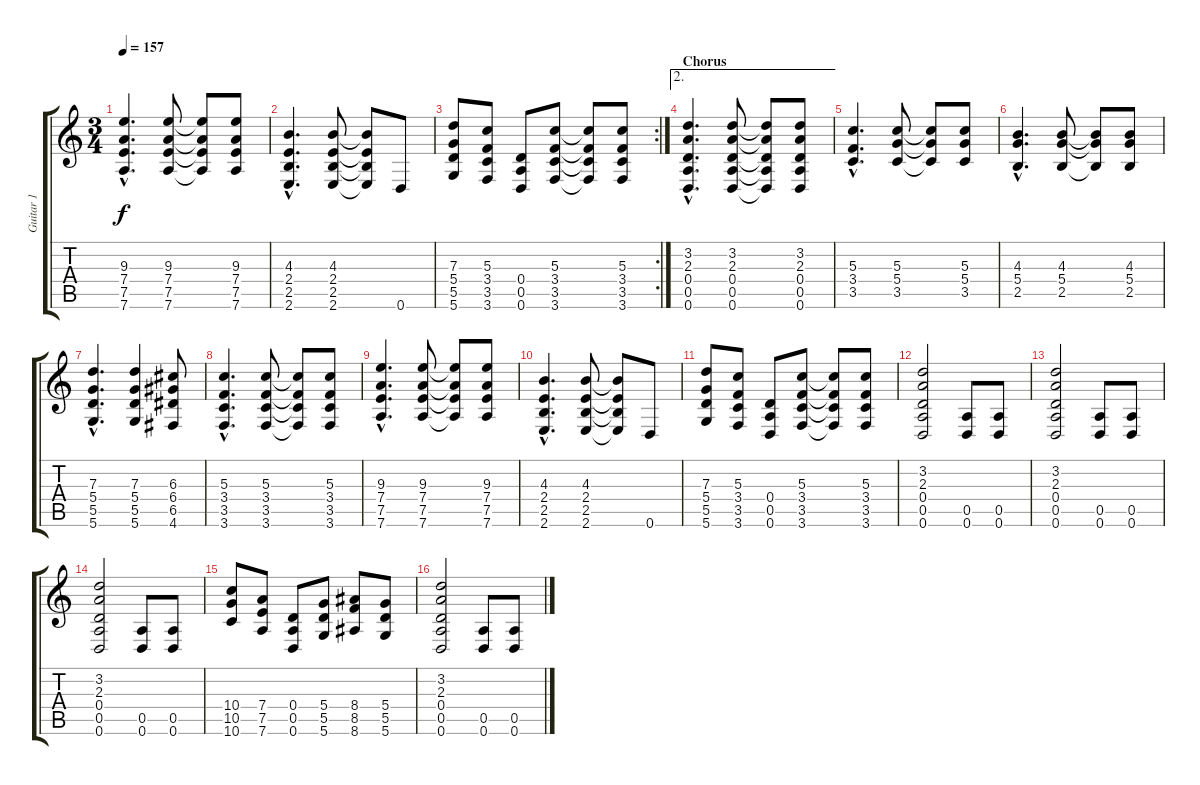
\track ("Guitar 1" "Guitar 1") {instrument distortionguitar}
\staff {score tabs}
\tuning (E4 B3 G3 D3 A2 D2) {hide}
\ts (3 4)
\tempo 157
\clef g2
\ks c
(9.3{hac} 7.4{hac} 7.5{hac} 7.6{hac}).4{d dy f} (9.3 7.4 7.5 7.6).8 (9.3{t} 7.4{t} 7.5{t} 7.6{t}).8 (9.3 7.4 7.5 7.6).8 |
(4.3{hac} 2.4{hac} 2.5{hac} 2.6{hac}).4{d} (4.3 2.4 2.5 2.6).8 (4.3{t} 2.4{t} 2.5{t} 2.6{t}).8 0.6.8 |
\rc 2
(7.3 5.4 5.5 5.6).8 (5.3 3.4 3.5 3.6).8 (0.4 0.5 0.6).8 (5.3 3.4 3.5 3.6).8 (5.3{t} 3.4{t} 3.5{t} 3.6{t}).8 (5.3 3.4 3.5 3.6).8 |
\ae 2
\section ("" "Chorus")
(3.2{hac} 2.3{hac} 0.4{hac} 0.5{hac} 0.6{hac}).4{d} (3.2 2.3 0.4 0.5 0.6).8 (3.2{t} 2.3{t} 0.4{t} 0.5{t} 0.6{t}).8 (3.2 2.3 0.4 0.5 0.6).8 |
(5.3{hac} 3.4{hac} 3.5{hac}).4{d} (5.3 5.4 3.5).8 (5.3{t} 5.4{t} 3.5{t}).8 (5.3 5.4 3.5).8 |
(4.3{hac} 5.4{hac} 2.5{hac}).4{d} (4.3 5.4 2.5).8 (4.3{t} 5.4{t} 2.5{t}).8 (4.3 5.4 2.5).8 |
(7.3{hac} 5.4{hac} 5.5{hac} 5.6{hac}).4{d} (7.3 5.4 5.5 5.6).4 (6.3 6.4 6.5 4.6).8 |
(5.3{hac} 3.4{hac} 3.5{hac} 3.6{hac}).4{d} (5.3 3.4 3.5 3.6).8 (5.3{t} 3.4{t} 3.5{t} 3.6{t}).8 (5.3 3.4 3.5 3.6).8 |
(9.3{hac} 7.4{hac} 7.5{hac} 7.6{hac}).4{d} (9.3 7.4 7.5 7.6).8 (9.3{t} 7.4{t} 7.5{t} 7.6{t}).8 (9.3 7.4 7.5 7.6).8 |
(4.3{hac} 2.4{hac} 2.5{hac} 2.6{hac}).4{d} (4.3 2.4 2.5 2.6).8 (4.3{t} 2.4{t} 2.5{t} 2.6{t}).8 0.6.8 |
(7.3 5.4 5.5 5.6).8 (5.3 3.4 3.5 3.6).8 (0.4 0.5 0.6).8 (5.3 3.4 3.5 3.6).8 (5.3{t} 3.4{t} 3.5{t} 3.6{t}).8 (5.3 3.4 3.5 3.6).8 |
(3.2 2.3 0.4 0.5 0.6).2 (0.5 0.6).8 (0.5 0.6).8 |
(3.2 2.3 0.4 0.5 0.6).2 (0.5 0.6).8 (0.5 0.6).8 |
(3.2 2.3 0.4 0.5 0.6).2 (0.5 0.6).8 (0.5 0.6).8 |
(10.4 10.5 10.6).8 (7.4 7.5 7.6).8 (0.4 0.5 0.6).8 (5.4 5.5 5.6).8 (8.4 8.5 8.6).8 (5.4 5.5 5.6).8 |
(3.2 2.3 0.4 0.5 0.6).2 (0.5 0.6).8 (0.5 0.6).8
